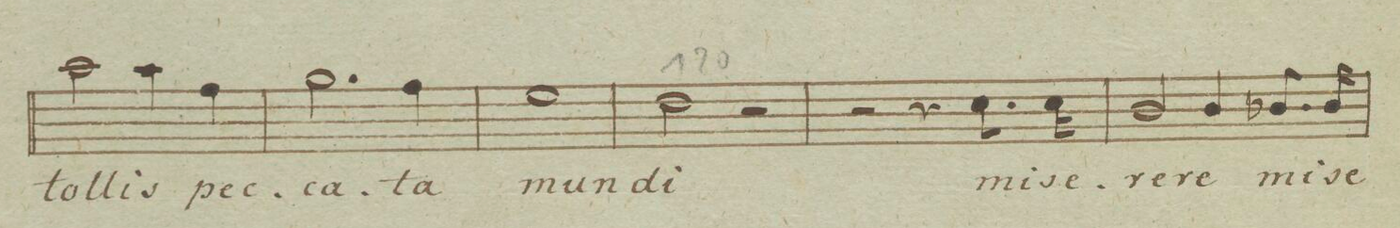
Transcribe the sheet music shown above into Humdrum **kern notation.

**kern	**text	**dynam
*I"Basso.	*	*
*clefF4	*	*
*k[b-e-]	*	*
*met(c)	*	*
*M4/4	*	*
2c\	tol-	.
4c\	-lis	.
4A\	pec-	.
=118	=118	=118
2.B-\	-ca-	.
4A\	-ta	.
=119	=119	=119
1G	mun-	.
=120	=120	=120
2F\	-di	.
2r	.	.
=121	=121	=121
2r	.	.
4r	.	.
8.E-\	mi-	.
16E-\	-se-	.
=122	=122	=122
2D/	-re-	.
4D/	-re	.
8.D/	mi-	.
16D/	-se-	.
=123	=123	=123
*-	*-	*-
